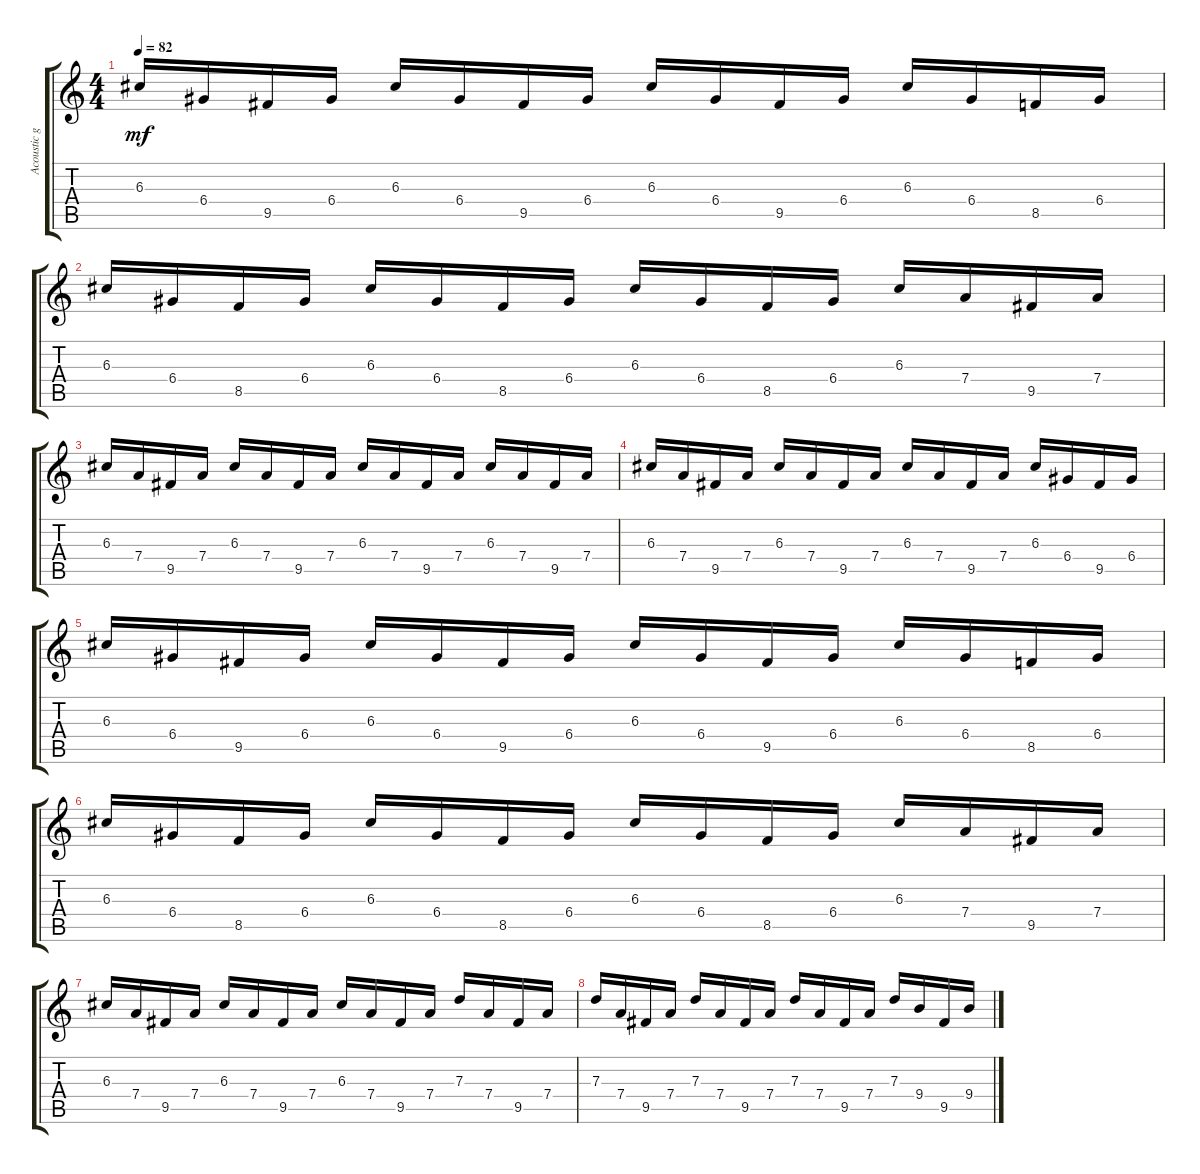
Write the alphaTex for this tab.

\track ("Acoustic guitar" "Acoustic g") {instrument acousticguitarsteel}
\staff {score tabs}
\tuning (E4 B3 G3 D3 A2 Db2) {hide}
\ts (4 4)
\tempo 82
\clef g2
\ks c
6.3.16{dy mf} 6.4.16 9.5.16 6.4.16 6.3.16 6.4.16 9.5.16 6.4.16 6.3.16 6.4.16 9.5.16 6.4.16 6.3.16 6.4.16 8.5.16 6.4.16 |
6.3.16 6.4.16 8.5.16 6.4.16 6.3.16 6.4.16 8.5.16 6.4.16 6.3.16 6.4.16 8.5.16 6.4.16 6.3.16 7.4.16 9.5.16 7.4.16 |
6.3.16 7.4.16 9.5.16 7.4.16 6.3.16 7.4.16 9.5.16 7.4.16 6.3.16 7.4.16 9.5.16 7.4.16 6.3.16 7.4.16 9.5.16 7.4.16 |
6.3.16 7.4.16 9.5.16 7.4.16 6.3.16 7.4.16 9.5.16 7.4.16 6.3.16 7.4.16 9.5.16 7.4.16 6.3.16 6.4.16 9.5.16 6.4.16 |
6.3.16 6.4.16 9.5.16 6.4.16 6.3.16 6.4.16 9.5.16 6.4.16 6.3.16 6.4.16 9.5.16 6.4.16 6.3.16 6.4.16 8.5.16 6.4.16 |
6.3.16 6.4.16 8.5.16 6.4.16 6.3.16 6.4.16 8.5.16 6.4.16 6.3.16 6.4.16 8.5.16 6.4.16 6.3.16 7.4.16 9.5.16 7.4.16 |
6.3.16 7.4.16 9.5.16 7.4.16 6.3.16 7.4.16 9.5.16 7.4.16 6.3.16 7.4.16 9.5.16 7.4.16 7.3.16 7.4.16 9.5.16 7.4.16 |
7.3.16 7.4.16 9.5.16 7.4.16 7.3.16 7.4.16 9.5.16 7.4.16 7.3.16 7.4.16 9.5.16 7.4.16 7.3.16 9.4.16 9.5.16 9.4.16
